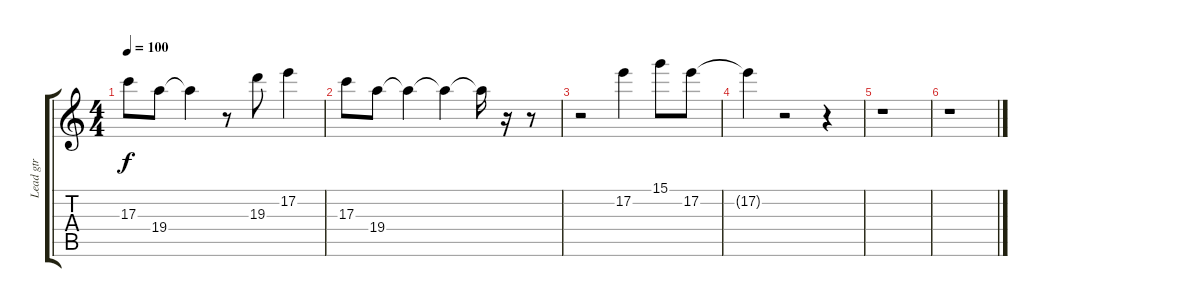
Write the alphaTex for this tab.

\track ("Lead gtr" "Lead gtr") {instrument overdrivenguitar}
\staff {score tabs}
\tuning (E4 B3 G3 D3 A2 E2) {hide}
\ts (4 4)
\tempo 100
\clef g2
\ks c
17.3.8{dy f} 19.4.8 19.4{t}.4 r.8 19.3.8 17.2.4 |
17.3.8 19.4.8 19.4{t}.4 19.4{t}.4 19.4{t}.16 r.16 r.8 |
r.2 17.2.4 15.1.8 17.2.8 |
17.2{t}.4 r.2 r.4 |
r.1 |
r.1
